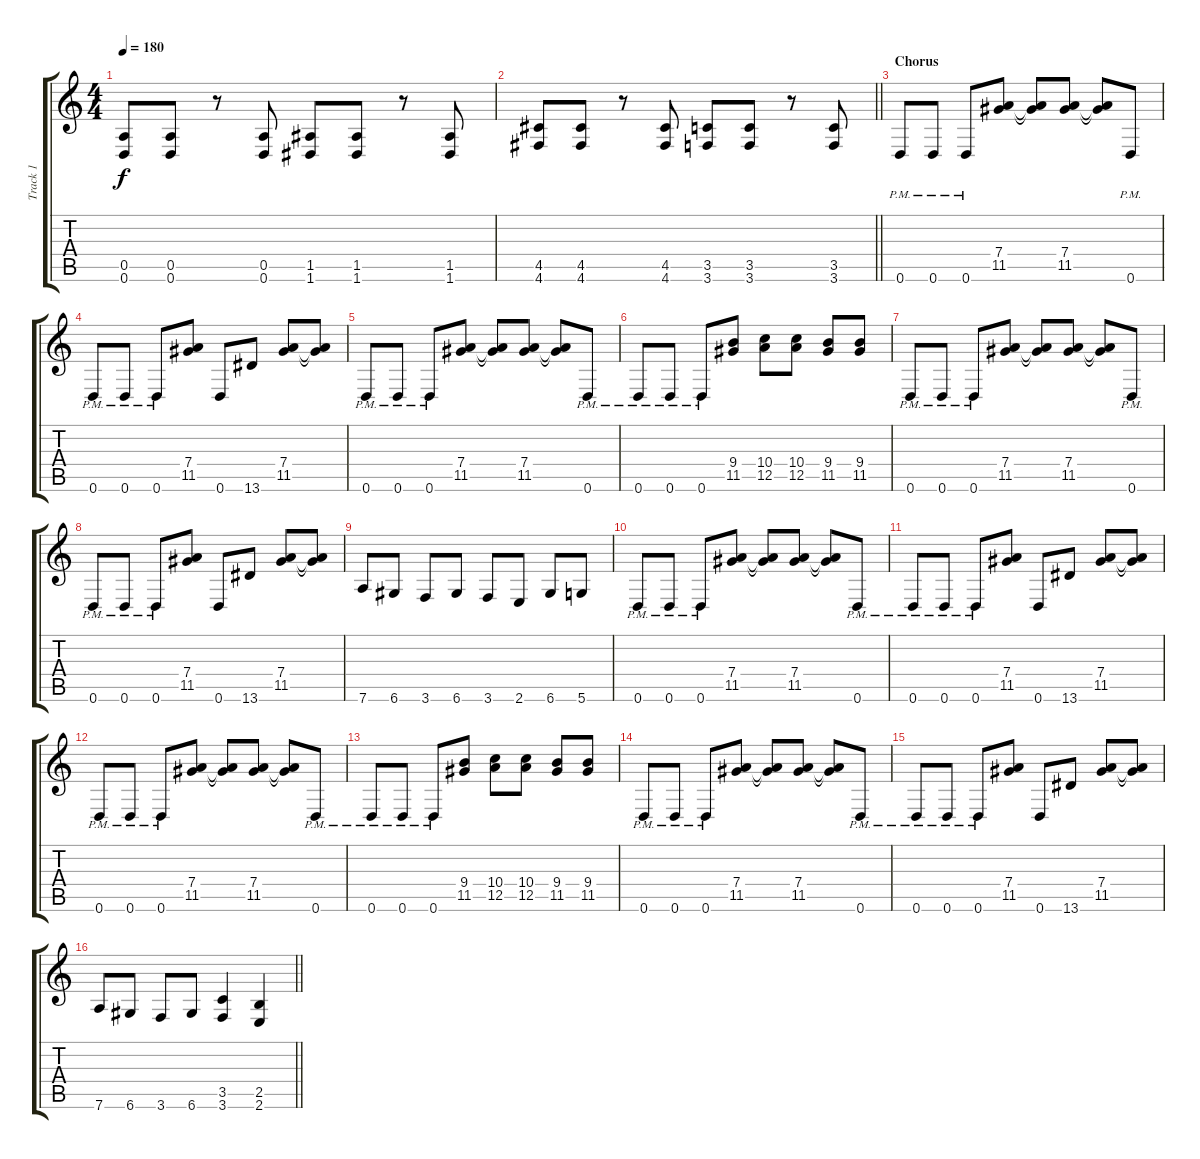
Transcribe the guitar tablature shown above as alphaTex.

\track ("Track 1" "Track 1") {instrument distortionguitar}
\staff {score tabs}
\tuning (E4 B3 G3 D3 A2 D2) {hide}
\ts (4 4)
\tempo 180
\clef g2
\ks c
(0.5 0.6).8{dy f} (0.5 0.6).8 r.8 (0.5 0.6).8 (1.5 1.6).8 (1.5 1.6).8 r.8 (1.5 1.6).8 |
\barLineRight lightlight
(4.5 4.6).8 (4.5 4.6).8 r.8 (4.5 4.6).8 (3.5 3.6).8 (3.5 3.6).8 r.8 (3.5 3.6).8 |
\section ("" "Chorus")
0.6{pm}.8 0.6{pm}.8 0.6{pm}.8 (7.4 11.5).8 (7.4{t} 11.5{t}).8 (7.4 11.5).8 (7.4{t} 11.5{t}).8 0.6{pm}.8 |
0.6{pm}.8 0.6{pm}.8 0.6{pm}.8 (7.4 11.5).8 0.6.8 13.6.8 (7.4 11.5).8 (7.4{t} 11.5{t}).8 |
0.6{pm}.8 0.6{pm}.8 0.6{pm}.8 (7.4 11.5).8 (7.4{t} 11.5{t}).8 (7.4 11.5).8 (7.4{t} 11.5{t}).8 0.6{pm}.8 |
0.6{pm}.8 0.6{pm}.8 0.6{pm}.8 (9.4 11.5).8 (10.4 12.5).8 (10.4 12.5).8 (9.4 11.5).8 (9.4 11.5).8 |
0.6{pm}.8 0.6{pm}.8 0.6{pm}.8 (7.4 11.5).8 (7.4{t} 11.5{t}).8 (7.4 11.5).8 (7.4{t} 11.5{t}).8 0.6{pm}.8 |
0.6{pm}.8 0.6{pm}.8 0.6{pm}.8 (7.4 11.5).8 0.6.8 13.6.8 (7.4 11.5).8 (7.4{t} 11.5{t}).8 |
7.6.8 6.6.8 3.6.8 6.6.8 3.6.8 2.6.8 6.6.8 5.6.8 |
0.6{pm}.8 0.6{pm}.8 0.6{pm}.8 (7.4 11.5).8 (7.4{t} 11.5{t}).8 (7.4 11.5).8 (7.4{t} 11.5{t}).8 0.6{pm}.8 |
0.6{pm}.8 0.6{pm}.8 0.6{pm}.8 (7.4 11.5).8 0.6.8 13.6.8 (7.4 11.5).8 (7.4{t} 11.5{t}).8 |
0.6{pm}.8 0.6{pm}.8 0.6{pm}.8 (7.4 11.5).8 (7.4{t} 11.5{t}).8 (7.4 11.5).8 (7.4{t} 11.5{t}).8 0.6{pm}.8 |
0.6{pm}.8 0.6{pm}.8 0.6{pm}.8 (9.4 11.5).8 (10.4 12.5).8 (10.4 12.5).8 (9.4 11.5).8 (9.4 11.5).8 |
0.6{pm}.8 0.6{pm}.8 0.6{pm}.8 (7.4 11.5).8 (7.4{t} 11.5{t}).8 (7.4 11.5).8 (7.4{t} 11.5{t}).8 0.6{pm}.8 |
0.6{pm}.8 0.6{pm}.8 0.6{pm}.8 (7.4 11.5).8 0.6.8 13.6.8 (7.4 11.5).8 (7.4{t} 11.5{t}).8 |
\barLineRight lightlight
7.6.8 6.6.8 3.6.8 6.6.8 (3.5 3.6).4 (2.5 2.6).4
